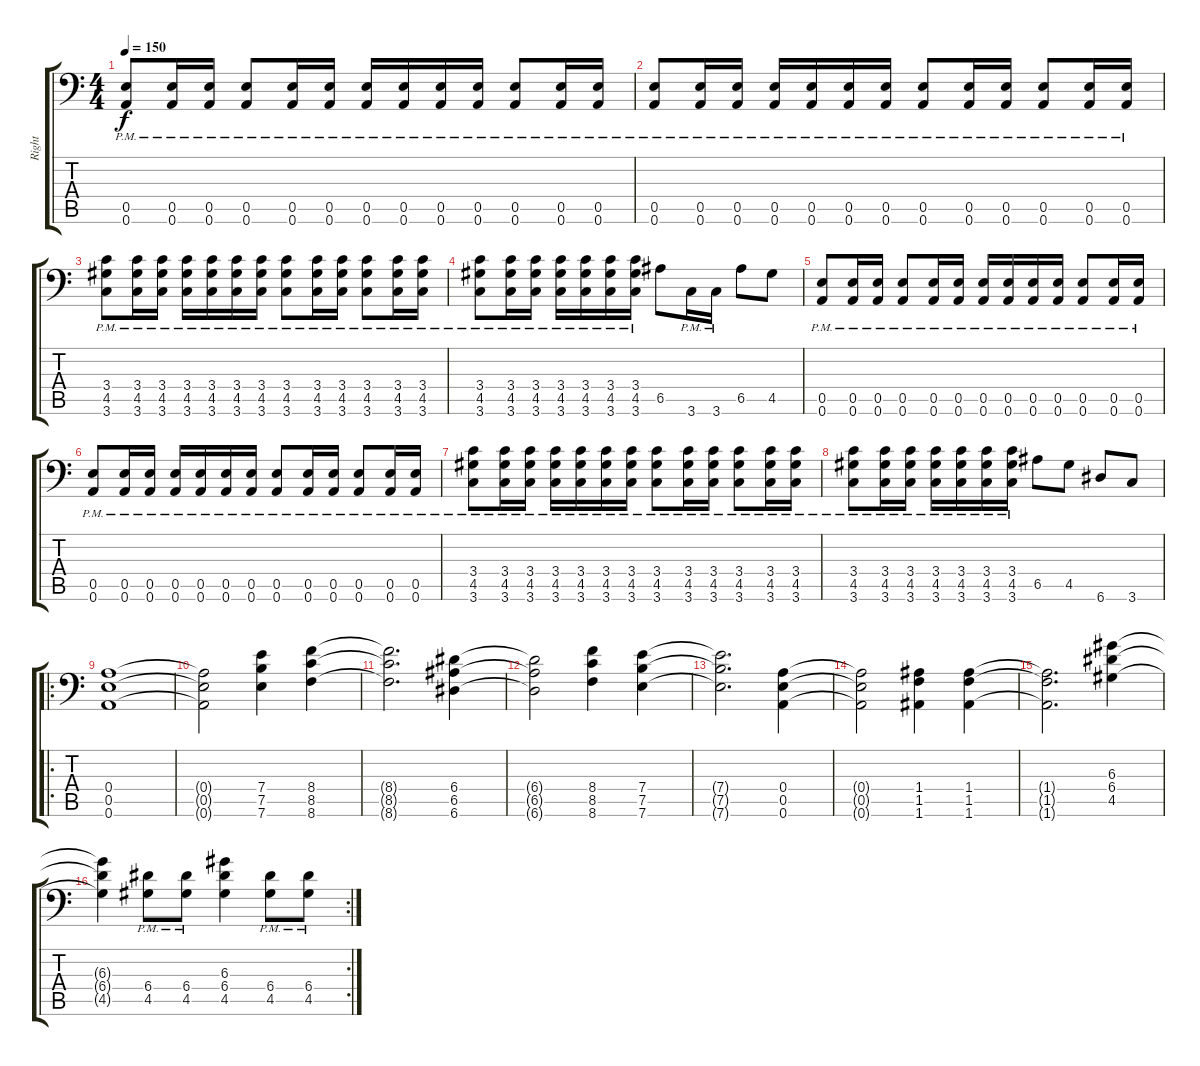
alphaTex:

\track ("Right" "Right") {instrument overdrivenguitar}
\staff {score tabs}
\tuning (B3 Gb3 D3 A2 E2 A1) {hide}
\ts (4 4)
\tempo 150
\clef f4
\ks c
(0.5{pm} 0.6{pm}).8{dy f} (0.5{pm} 0.6{pm}).16 (0.5{pm} 0.6{pm}).16 (0.5{pm} 0.6{pm}).8 (0.5{pm} 0.6{pm}).16 (0.5{pm} 0.6{pm}).16 (0.5{pm} 0.6{pm}).16 (0.5{pm} 0.6{pm}).16 (0.5{pm} 0.6{pm}).16 (0.5{pm} 0.6{pm}).16 (0.5{pm} 0.6{pm}).8 (0.5{pm} 0.6{pm}).16 (0.5{pm} 0.6{pm}).16 |
(0.5{pm} 0.6{pm}).8 (0.5{pm} 0.6{pm}).16 (0.5{pm} 0.6{pm}).16 (0.5{pm} 0.6{pm}).16 (0.5{pm} 0.6{pm}).16 (0.5{pm} 0.6{pm}).16 (0.5{pm} 0.6{pm}).16 (0.5{pm} 0.6{pm}).8 (0.5{pm} 0.6{pm}).16 (0.5{pm} 0.6{pm}).16 (0.5{pm} 0.6{pm}).8 (0.5{pm} 0.6{pm}).16 (0.5{pm} 0.6{pm}).16 |
(3.4{pm} 4.5{pm} 3.6).8 (3.4{pm} 4.5{pm} 3.6).16 (3.4{pm} 4.5{pm} 3.6).16 (3.4{pm} 4.5{pm} 3.6).16 (3.4{pm} 4.5{pm} 3.6).16 (3.4{pm} 4.5{pm} 3.6).16 (3.4{pm} 4.5{pm} 3.6).16 (3.4{pm} 4.5{pm} 3.6).8 (3.4{pm} 4.5{pm} 3.6).16 (3.4{pm} 4.5{pm} 3.6).16 (3.4{pm} 4.5{pm} 3.6).8 (3.4{pm} 4.5{pm} 3.6).16 (3.4{pm} 4.5{pm} 3.6).16 |
(3.4{pm} 4.5{pm} 3.6).8 (3.4{pm} 4.5{pm} 3.6).16 (3.4{pm} 4.5{pm} 3.6).16 (3.4{pm} 4.5{pm} 3.6).16 (3.4{pm} 4.5{pm} 3.6).16 (3.4{pm} 4.5{pm} 3.6).16 (3.4{pm} 4.5{pm} 3.6).16 6.5.8 3.6{pm}.16 3.6{pm}.16 6.5.8 4.5.8 |
(0.5{pm} 0.6{pm}).8 (0.5{pm} 0.6{pm}).16 (0.5{pm} 0.6{pm}).16 (0.5{pm} 0.6{pm}).8 (0.5{pm} 0.6{pm}).16 (0.5{pm} 0.6{pm}).16 (0.5{pm} 0.6{pm}).16 (0.5{pm} 0.6{pm}).16 (0.5{pm} 0.6{pm}).16 (0.5{pm} 0.6{pm}).16 (0.5{pm} 0.6{pm}).8 (0.5{pm} 0.6{pm}).16 (0.5{pm} 0.6{pm}).16 |
(0.5{pm} 0.6{pm}).8 (0.5{pm} 0.6{pm}).16 (0.5{pm} 0.6{pm}).16 (0.5{pm} 0.6{pm}).16 (0.5{pm} 0.6{pm}).16 (0.5{pm} 0.6{pm}).16 (0.5{pm} 0.6{pm}).16 (0.5{pm} 0.6{pm}).8 (0.5{pm} 0.6{pm}).16 (0.5{pm} 0.6{pm}).16 (0.5{pm} 0.6{pm}).8 (0.5{pm} 0.6{pm}).16 (0.5{pm} 0.6{pm}).16 |
(3.4{pm} 4.5{pm} 3.6).8 (3.4{pm} 4.5{pm} 3.6).16 (3.4{pm} 4.5{pm} 3.6).16 (3.4{pm} 4.5{pm} 3.6).16 (3.4{pm} 4.5{pm} 3.6).16 (3.4{pm} 4.5{pm} 3.6).16 (3.4{pm} 4.5{pm} 3.6).16 (3.4{pm} 4.5{pm} 3.6).8 (3.4{pm} 4.5{pm} 3.6).16 (3.4{pm} 4.5{pm} 3.6).16 (3.4{pm} 4.5{pm} 3.6).8 (3.4{pm} 4.5{pm} 3.6).16 (3.4{pm} 4.5{pm} 3.6).16 |
(3.4{pm} 4.5{pm} 3.6).8 (3.4{pm} 4.5{pm} 3.6).16 (3.4{pm} 4.5{pm} 3.6).16 (3.4{pm} 4.5{pm} 3.6).16 (3.4{pm} 4.5{pm} 3.6).16 (3.4{pm} 4.5{pm} 3.6).16 (3.4{pm} 4.5{pm} 3.6).16 6.5.8 4.5.8 6.6.8 3.6.8 |
\ro
(0.4 0.5 0.6).1 |
(0.4{t} 0.5{t} 0.6{t}).2 (7.4 7.5 7.6).4 (8.4 8.5 8.6).4 |
(8.4{t} 8.5{t} 8.6{t}).2{d} (6.4 6.5 6.6).4 |
(6.4{t} 6.5{t} 6.6{t}).2 (8.4 8.5 8.6).4 (7.4 7.5 7.6).4 |
(7.4{t} 7.5{t} 7.6{t}).2{d} (0.4 0.5 0.6).4 |
(0.4{t} 0.5{t} 0.6{t}).2 (1.4 1.5 1.6).4 (1.4 1.5 1.6).4 |
(1.4{t} 1.5{t} 1.6{t}).2{d} (6.3 6.4 4.5).4 |
\rc 2
(6.3{t} 6.4{t} 4.5{t}).4 (6.4{pm} 4.5{pm}).8 (6.4{pm} 4.5{pm}).8 (6.3 6.4 4.5).4 (6.4{pm} 4.5{pm}).8 (6.4{pm} 4.5{pm}).8
